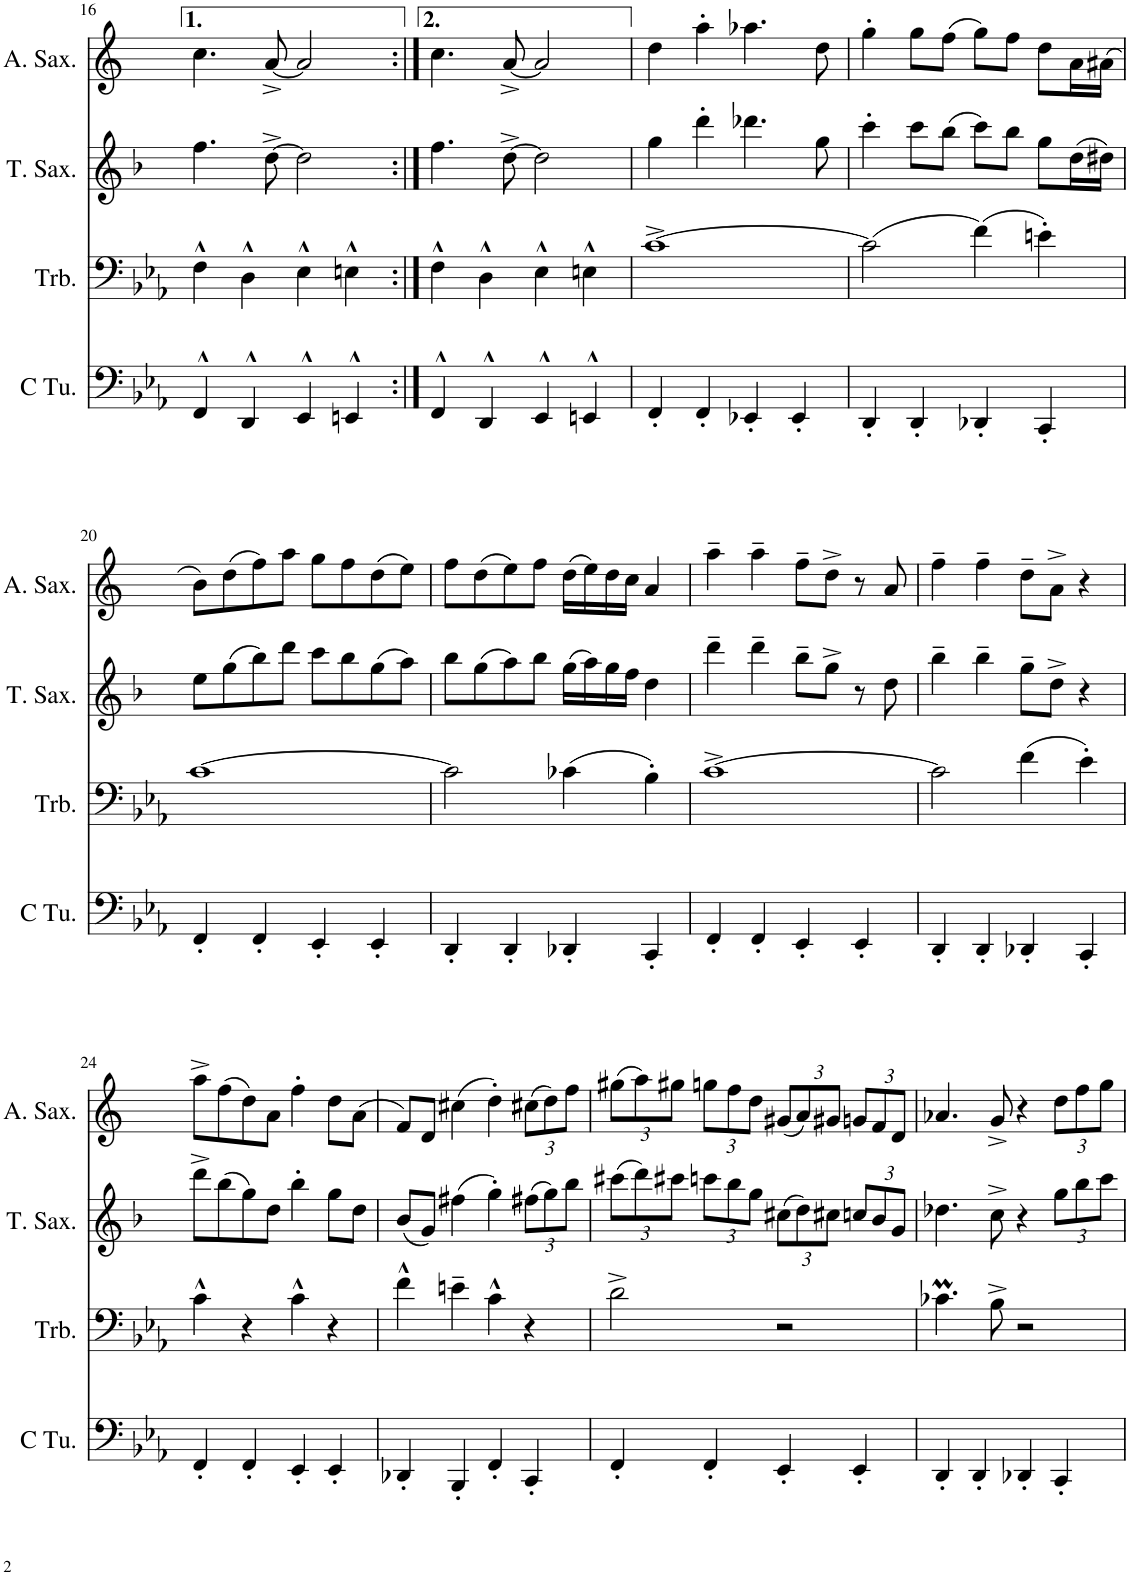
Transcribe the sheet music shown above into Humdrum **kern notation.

**kern	**kern	**kern	**kern
*part4	*part3	*part2	*part1
*staff4	*staff3	*staff2	*staff1
*I"C Tuba	*I"Trombone	*I"Tenor Saxophone	*I"Alto Saxophone
*I'C Tu.	*I'Trb.	*I'T. Sax.	*I'A. Sax.
!!LO:PB:g=z
*clefF4	*clefF4	*clefG2	*clefG2
*	*	*Trd8c14	*Trd5c9
*k[b-e-a-]	*k[b-e-a-]	*k[b-]	*k[]
*M4/4	*M4/4	*M4/4	*M4/4
=16	=16	=16	=16
4FF^^/	4F^^\	4.ff\	4.cc\
4DD^^/	4D^^\	.	.
.	.	[8dd^\	[8a^/
4EE-^^/	4E-^^\	2dd\]	2a/]
4EEn^^/	4En^^\	.	.
=17:|!	=17:|!	=17:|!	=17:|!
4FF^^/	4F^^\	4.ff\	4.cc\
4DD^^/	4D^^\	.	.
.	.	[8dd^\	[8a^/
4EE-^^/	4E-^^\	2dd\]	2a/]
4EEn^^/	4En^^\	.	.
=18	=18	=18	=18
4FF'/	[1c^	4gg\	4dd\
4FF'/	.	4ddd'\	4aa'\
4EE-X'/	.	4.ddd-X\	4.aa-X\
4EE-'/	.	.	.
.	.	8gg\	8dd\
=19	=19	=19	=19
4DD'/	(2c\]	4ccc'\	4gg'\
4DD'/	.	8ccc\L	8gg\L
.	.	(8bb-\J	(8ff\J
4DD-X'/	(4f\)	8ccc\L)	8gg\L)
.	.	8bb-\J	8ff\J
4CC'/	4en'\)	8gg\L	8dd\L
.	.	(16dd\L	16a\L
.	.	16dd#X\JJ)	(16a#X\JJ
!!LO:LB:g=z
=20	=20	=20	=20
4FF'/	[1c	8ee\L	8b\L)
.	.	(8gg\	(8dd\
4FF'/	.	8bb-\)	8ff\)
.	.	8ddd\J	8aa\J
4EE-'/	.	8ccc\L	8gg\L
.	.	8bb-\	8ff\
4EE-'/	.	(8gg\	(8dd\
.	.	8aa\J)	8ee\J)
=21	=21	=21	=21
4DD'/	2c\]	8bb-\L	8ff\L
.	.	(8gg\	(8dd\
4DD'/	.	8aa\)	8ee\)
.	.	8bb-\J	8ff\J
4DD-X'/	(4c-X\	(16gg\LL	(16dd\LL
.	.	16aa\)	16ee\)
.	.	16gg\	16dd\
.	.	16ff\JJ	16cc\JJ
4CC'/	4B-'\)	4dd\	4a/
=22	=22	=22	=22
4FF'/	[1c^	4ddd~\	4aa~\
4FF'/	.	4ddd~\	4aa~\
4EE-'/	.	8bb-~\L	8ff~\L
.	.	8gg^\J	8dd^\J
4EE-'/	.	8r	8r
.	.	8dd\	8a/
=23	=23	=23	=23
4DD'/	2c\]	4bb-~\	4ff~\
4DD'/	.	4bb-~\	4ff~\
4DD-X'/	(4f\	8gg~\L	8dd~\L
.	.	8dd^\J	8a^\J
4CC'/	4e-'\)	4r	4r
!!LO:LB:g=z
=24	=24	=24	=24
4FF'/	4c^^\	8ddd^\L	8aa^\L
.	.	(8bb-\	(8ff\
4FF'/	4r	8gg\)	8dd\)
.	.	8dd\J	8a\J
4EE-'/	4c^^\	4bb-'\	4ff'\
4EE-'/	4r	8gg\L	8dd\L
.	.	8dd\J	(8a\J
=25	=25	=25	=25
4DD-X'/	4f^^\	(8b-/L	8f/L)
.	.	8g/J)	8d/J
4BBB-'/	4en~\	(4ff#X\	(4cc#X\
4FF'/	4c^^\	4gg'\)	4dd'\)
*	*	*Xbrackettup	*Xbrackettup
4CC'/	4r	(12ff#X\L	(12cc#X\L
.	.	12gg\)	12dd\)
.	.	12bb-\J	12ff\J
=26	=26	=26	=26
4FF'/	2d^\	(12ccc#X\L	(12gg#X\L
.	.	12ddd\)	12aa\)
.	.	12ccc#X\J	12gg#X\J
4FF'/	.	12cccn\L	12ggn\L
.	.	12bb-\	12ff\
.	.	12gg\J	12dd\J
4EE-'/	2r	(12cc#X\L	(12g#X/L
.	.	12dd\)	12a/)
.	.	12cc#X\J	12g#X/J
4EE-'/	.	12ccn/L	12gn/L
.	.	12b-/	12f/
.	.	12g/J	12d/J
=27	=27	=27	=27
4DD'/	4.c-XM\	4.dd-X\	4.a-X/
4DD'/	.	.	.
.	8B-^\	8cc^\	8g^/
4DD-X'/	2r	4r	4r
4CC'/	.	12gg\L	12dd\L
.	.	12bb-\	12ff\
.	.	12ccc\J	12gg\J
=	=	=	=
*-	*-	*-	*-
